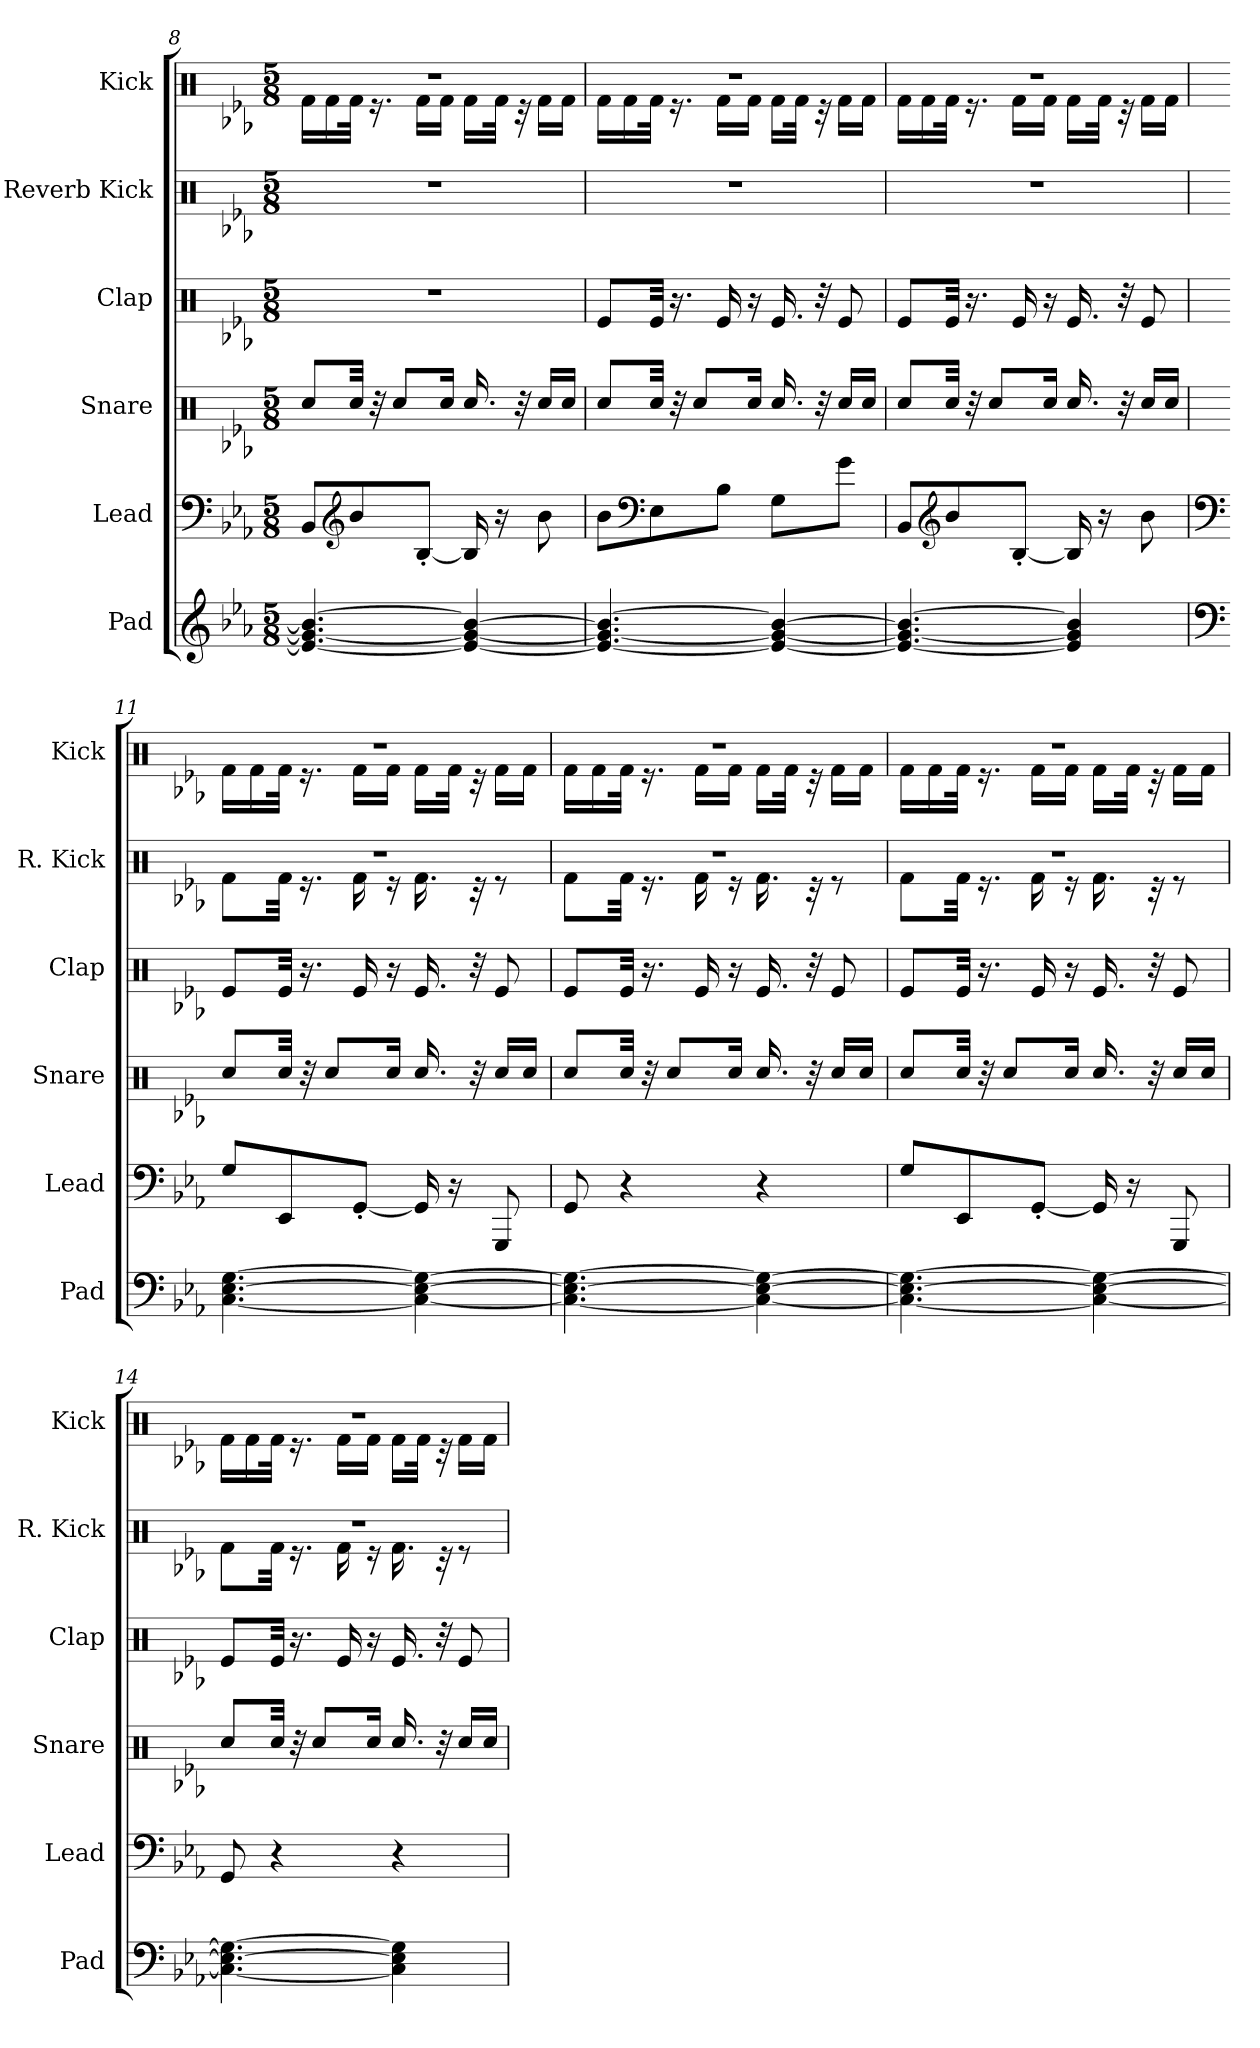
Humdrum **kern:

**kern	**kern	**kern	**kern	**kern	**kern
*part6	*part5	*part4	*part3	*part2	*part1
*staff6	*staff5	*staff4	*staff3	*staff2	*staff1
*I"Pad	*I"Lead	*I"Snare	*I"Clap	*I"Reverb Kick	*I"Kick
*I'Pad	*I'Lead	*I'Snare	*I'Clap	*I'R. Kick	*I'Kick
*clefG2	*clefF4	*clefX	*clefX	*clefX	*clefX
*k[b-e-a-]	*k[b-e-a-]	*k[b-e-a-]	*k[b-e-a-]	*k[b-e-a-]	*k[b-e-a-]
*M5/8	*M5/8	*M5/8	*M5/8	*M5/8	*M5/8
=8	=8	=8	=8	=8	=8
*	*	*	*	*	*^
4.e-/_ 4.g/_ 4.b-/_	8BB-/L	8Rcc/L	8%5r	8%5r	8%5r	16Rf\LL
.	.	.	.	.	.	16Rf\
*	*clefG2	*	*	*	*	*
.	8b-/	32Rcc/Jkk	.	.	.	32Rf\JJk
.	.	32r	.	.	.	16.r
.	.	8Rcc/L	.	.	.	.
.	[8B-'/J	.	.	.	.	16Rf\LL
.	.	16Rcc/Jk	.	.	.	16Rf\JJ
4e-/_ 4g/_ 4b-/_	16B-/]	16.Rcc/	.	.	.	16Rf\LL
.	16r	.	.	.	.	32Rf\JJk
.	.	32r	.	.	.	32r
.	8b-\	16Rcc/LL	.	.	.	16Rf\LL
.	.	16Rcc/JJ	.	.	.	16Rf\JJ
=9	=9	=9	=9	=9	=9	=9
4.e-/_ 4.g/_ 4.b-/_	8b-\L	8Rcc/L	8Re/L	8%5r	8%5r	16Rf\LL
.	.	.	.	.	.	16Rf\
*	*clefF4	*	*	*	*	*
.	8E-\	32Rcc/Jkk	32Re/Jkk	.	.	32Rf\JJk
.	.	32r	16.r	.	.	16.r
.	.	8Rcc/L	.	.	.	.
.	8B-\J	.	16Re/	.	.	16Rf\LL
.	.	16Rcc/Jk	16r	.	.	16Rf\JJ
4e-/_ 4g/_ 4b-/_	8G\L	16.Rcc/	16.Re/	.	.	16Rf\LL
.	.	.	.	.	.	32Rf\JJk
.	.	32r	32r	.	.	32r
.	8g\J	16Rcc/LL	8Re/	.	.	16Rf\LL
.	.	16Rcc/JJ	.	.	.	16Rf\JJ
!!LO:LB:g=z	!!
=10	=10	=10	=10	=10	=10	=10
4.e-/_ 4.g/_ 4.b-/_	8BB-/L	8Rcc/L	8Re/L	8%5r	8%5r	16Rf\LL
.	.	.	.	.	.	16Rf\
*	*clefG2	*	*	*	*	*
.	8b-/	32Rcc/Jkk	32Re/Jkk	.	.	32Rf\JJk
.	.	32r	16.r	.	.	16.r
.	.	8Rcc/L	.	.	.	.
.	[8B-'/J	.	16Re/	.	.	16Rf\LL
.	.	16Rcc/Jk	16r	.	.	16Rf\JJ
4e-/] 4g/] 4b-/]	16B-/]	16.Rcc/	16.Re/	.	.	16Rf\LL
.	16r	.	.	.	.	32Rf\JJk
.	.	32r	32r	.	.	32r
.	8b-\	16Rcc/LL	8Re/	.	.	16Rf\LL
.	.	16Rcc/JJ	.	.	.	16Rf\JJ
=11	=11	=11	=11	=11	=11	=11
*clefF4	*clefF4	*	*	*	*	*
*	*	*	*	*^	*	*
[4.C\ [4.E-\ [4.G\	8G/L	8Rcc/L	8Re/L	8%5r	8Rf\L	8%5r	16Rf\LL
.	.	.	.	.	.	.	16Rf\
.	8EE-/	32Rcc/Jkk	32Re/Jkk	.	32Rf\Jkk	.	32Rf\JJk
.	.	32r	16.r	.	16.r	.	16.r
.	.	8Rcc/L	.	.	.	.	.
.	[8GG'/J	.	16Re/	.	16Rf\	.	16Rf\LL
.	.	16Rcc/Jk	16r	.	16r	.	16Rf\JJ
4C\_ 4E-\_ 4G\_	16GG/]	16.Rcc/	16.Re/	.	16.Rf\	.	16Rf\LL
.	16r	.	.	.	.	.	32Rf\JJk
.	.	32r	32r	.	32r	.	32r
.	8GGG/	16Rcc/LL	8Re/	.	8r	.	16Rf\LL
.	.	16Rcc/JJ	.	.	.	.	16Rf\JJ
=12	=12	=12	=12	=12	=12	=12	=12
4.C\_ 4.E-\_ 4.G\_	8GG/	8Rcc/L	8Re/L	8%5r	8Rf\L	8%5r	16Rf\LL
.	.	.	.	.	.	.	16Rf\
.	4r	32Rcc/Jkk	32Re/Jkk	.	32Rf\Jkk	.	32Rf\JJk
.	.	32r	16.r	.	16.r	.	16.r
.	.	8Rcc/L	.	.	.	.	.
.	.	.	16Re/	.	16Rf\	.	16Rf\LL
.	.	16Rcc/Jk	16r	.	16r	.	16Rf\JJ
4C\_ 4E-\_ 4G\_	4r	16.Rcc/	16.Re/	.	16.Rf\	.	16Rf\LL
.	.	.	.	.	.	.	32Rf\JJk
.	.	32r	32r	.	32r	.	32r
.	.	16Rcc/LL	8Re/	.	8r	.	16Rf\LL
.	.	16Rcc/JJ	.	.	.	.	16Rf\JJ
!!LO:PB:g=z	!!
=13	=13	=13	=13	=13	=13	=13	=13
4.C\_ 4.E-\_ 4.G\_	8G/L	8Rcc/L	8Re/L	8%5r	8Rf\L	8%5r	16Rf\LL
.	.	.	.	.	.	.	16Rf\
.	8EE-/	32Rcc/Jkk	32Re/Jkk	.	32Rf\Jkk	.	32Rf\JJk
.	.	32r	16.r	.	16.r	.	16.r
.	.	8Rcc/L	.	.	.	.	.
.	[8GG'/J	.	16Re/	.	16Rf\	.	16Rf\LL
.	.	16Rcc/Jk	16r	.	16r	.	16Rf\JJ
4C\_ 4E-\_ 4G\_	16GG/]	16.Rcc/	16.Re/	.	16.Rf\	.	16Rf\LL
.	16r	.	.	.	.	.	32Rf\JJk
.	.	32r	32r	.	32r	.	32r
.	8GGG/	16Rcc/LL	8Re/	.	8r	.	16Rf\LL
.	.	16Rcc/JJ	.	.	.	.	16Rf\JJ
=14	=14	=14	=14	=14	=14	=14	=14
4.C\_ 4.E-\_ 4.G\_	8GG/	8Rcc/L	8Re/L	8%5r	8Rf\L	8%5r	16Rf\LL
.	.	.	.	.	.	.	16Rf\
.	4r	32Rcc/Jkk	32Re/Jkk	.	32Rf\Jkk	.	32Rf\JJk
.	.	32r	16.r	.	16.r	.	16.r
.	.	8Rcc/L	.	.	.	.	.
.	.	.	16Re/	.	16Rf\	.	16Rf\LL
.	.	16Rcc/Jk	16r	.	16r	.	16Rf\JJ
4C\] 4E-\] 4G\]	4r	16.Rcc/	16.Re/	.	16.Rf\	.	16Rf\LL
.	.	.	.	.	.	.	32Rf\JJk
.	.	32r	32r	.	32r	.	32r
.	.	16Rcc/LL	8Re/	.	8r	.	16Rf\LL
.	.	16Rcc/JJ	.	.	.	.	16Rf\JJ
*	*	*	*	*v	*v	*	*
*	*	*	*	*	*v	*v
=	=	=	=	=	=
*-	*-	*-	*-	*-	*-
